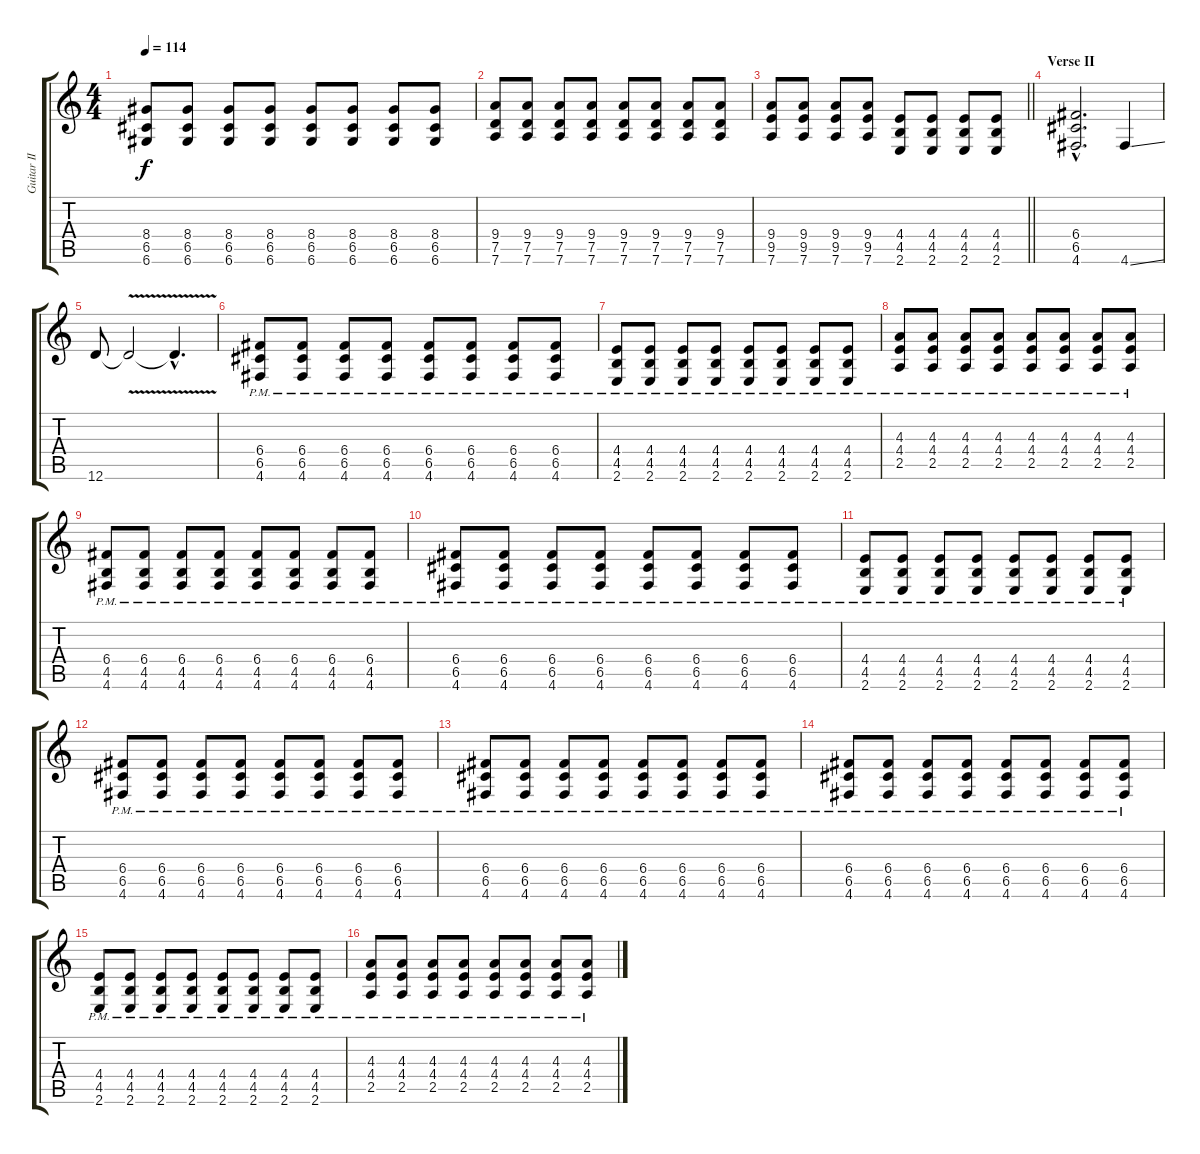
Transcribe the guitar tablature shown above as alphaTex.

\track ("Guitar II" "Guitar II") {instrument distortionguitar}
\staff {score tabs}
\tuning (D4 A3 F3 C3 G2 D2) {hide}
\ts (4 4)
\tempo 114
\clef g2
\ks c
(8.4 6.5 6.6).8{dy f} (8.4 6.5 6.6).8 (8.4 6.5 6.6).8 (8.4 6.5 6.6).8 (8.4 6.5 6.6).8 (8.4 6.5 6.6).8 (8.4 6.5 6.6).8 (8.4 6.5 6.6).8 |
(9.4 7.5 7.6).8 (9.4 7.5 7.6).8 (9.4 7.5 7.6).8 (9.4 7.5 7.6).8 (9.4 7.5 7.6).8 (9.4 7.5 7.6).8 (9.4 7.5 7.6).8 (9.4 7.5 7.6).8 |
\barLineRight lightlight
(9.4 9.5 7.6).8 (9.4 9.5 7.6).8 (9.4 9.5 7.6).8 (9.4 9.5 7.6).8 (4.4 4.5 2.6).8 (4.4 4.5 2.6).8 (4.4 4.5 2.6).8 (4.4 4.5 2.6).8 |
\section ("" "Verse II")
(6.4{hac} 6.5{hac} 4.6{hac}).2{d} 4.6{ss}.4 |
12.6.8 12.6{v t}.2 12.6{hac t}.4{d} |
(6.4{pm} 6.5{pm} 4.6{pm}).8 (6.4{pm} 6.5{pm} 4.6{pm}).8 (6.4{pm} 6.5{pm} 4.6{pm}).8 (6.4{pm} 6.5{pm} 4.6{pm}).8 (6.4{pm} 6.5{pm} 4.6{pm}).8 (6.4{pm} 6.5{pm} 4.6{pm}).8 (6.4{pm} 6.5{pm} 4.6{pm}).8 (6.4{pm} 6.5{pm} 4.6{pm}).8 |
(4.4{pm} 4.5{pm} 2.6{pm}).8 (4.4{pm} 4.5{pm} 2.6{pm}).8 (4.4{pm} 4.5{pm} 2.6{pm}).8 (4.4{pm} 4.5{pm} 2.6{pm}).8 (4.4{pm} 4.5{pm} 2.6{pm}).8 (4.4{pm} 4.5{pm} 2.6{pm}).8 (4.4{pm} 4.5{pm} 2.6{pm}).8 (4.4{pm} 4.5{pm} 2.6{pm}).8 |
(4.3{pm} 4.4{pm} 2.5{pm}).8 (4.3{pm} 4.4{pm} 2.5{pm}).8 (4.3{pm} 4.4{pm} 2.5{pm}).8 (4.3{pm} 4.4{pm} 2.5{pm}).8 (4.3{pm} 4.4{pm} 2.5{pm}).8 (4.3{pm} 4.4{pm} 2.5{pm}).8 (4.3{pm} 4.4{pm} 2.5{pm}).8 (4.3{pm} 4.4{pm} 2.5{pm}).8 |
(6.4{pm} 4.5{pm} 4.6{pm}).8 (6.4{pm} 4.5{pm} 4.6{pm}).8 (6.4{pm} 4.5{pm} 4.6{pm}).8 (6.4{pm} 4.5{pm} 4.6{pm}).8 (6.4{pm} 4.5{pm} 4.6{pm}).8 (6.4{pm} 4.5{pm} 4.6{pm}).8 (6.4{pm} 4.5{pm} 4.6{pm}).8 (6.4{pm} 4.5{pm} 4.6{pm}).8 |
(6.4{pm} 6.5{pm} 4.6{pm}).8 (6.4{pm} 6.5{pm} 4.6{pm}).8 (6.4{pm} 6.5{pm} 4.6{pm}).8 (6.4{pm} 6.5{pm} 4.6{pm}).8 (6.4{pm} 6.5{pm} 4.6{pm}).8 (6.4{pm} 6.5{pm} 4.6{pm}).8 (6.4{pm} 6.5{pm} 4.6{pm}).8 (6.4{pm} 6.5{pm} 4.6{pm}).8 |
(4.4{pm} 4.5{pm} 2.6{pm}).8 (4.4{pm} 4.5{pm} 2.6{pm}).8 (4.4{pm} 4.5{pm} 2.6{pm}).8 (4.4{pm} 4.5{pm} 2.6{pm}).8 (4.4{pm} 4.5{pm} 2.6{pm}).8 (4.4{pm} 4.5{pm} 2.6{pm}).8 (4.4{pm} 4.5{pm} 2.6{pm}).8 (4.4{pm} 4.5{pm} 2.6{pm}).8 |
(6.4{pm} 6.5{pm} 4.6{pm}).8 (6.4{pm} 6.5{pm} 4.6{pm}).8 (6.4{pm} 6.5{pm} 4.6{pm}).8 (6.4{pm} 6.5{pm} 4.6{pm}).8 (6.4{pm} 6.5{pm} 4.6{pm}).8 (6.4{pm} 6.5{pm} 4.6{pm}).8 (6.4{pm} 6.5{pm} 4.6{pm}).8 (6.4{pm} 6.5{pm} 4.6{pm}).8 |
(6.4{pm} 6.5{pm} 4.6{pm}).8 (6.4{pm} 6.5{pm} 4.6{pm}).8 (6.4{pm} 6.5{pm} 4.6{pm}).8 (6.4{pm} 6.5{pm} 4.6{pm}).8 (6.4{pm} 6.5{pm} 4.6{pm}).8 (6.4{pm} 6.5{pm} 4.6{pm}).8 (6.4{pm} 6.5{pm} 4.6{pm}).8 (6.4{pm} 6.5{pm} 4.6{pm}).8 |
(6.4{pm} 6.5{pm} 4.6{pm}).8 (6.4{pm} 6.5{pm} 4.6{pm}).8 (6.4{pm} 6.5{pm} 4.6{pm}).8 (6.4{pm} 6.5{pm} 4.6{pm}).8 (6.4{pm} 6.5{pm} 4.6{pm}).8 (6.4{pm} 6.5{pm} 4.6{pm}).8 (6.4{pm} 6.5{pm} 4.6{pm}).8 (6.4{pm} 6.5{pm} 4.6{pm}).8 |
(4.4{pm} 4.5{pm} 2.6{pm}).8 (4.4{pm} 4.5{pm} 2.6{pm}).8 (4.4{pm} 4.5{pm} 2.6{pm}).8 (4.4{pm} 4.5{pm} 2.6{pm}).8 (4.4{pm} 4.5{pm} 2.6{pm}).8 (4.4{pm} 4.5{pm} 2.6{pm}).8 (4.4{pm} 4.5{pm} 2.6{pm}).8 (4.4{pm} 4.5{pm} 2.6{pm}).8 |
(4.3{pm} 4.4{pm} 2.5{pm}).8 (4.3{pm} 4.4{pm} 2.5{pm}).8 (4.3{pm} 4.4{pm} 2.5{pm}).8 (4.3{pm} 4.4{pm} 2.5{pm}).8 (4.3{pm} 4.4{pm} 2.5{pm}).8 (4.3{pm} 4.4{pm} 2.5{pm}).8 (4.3{pm} 4.4{pm} 2.5{pm}).8 (4.3{pm} 4.4{pm} 2.5{pm}).8
